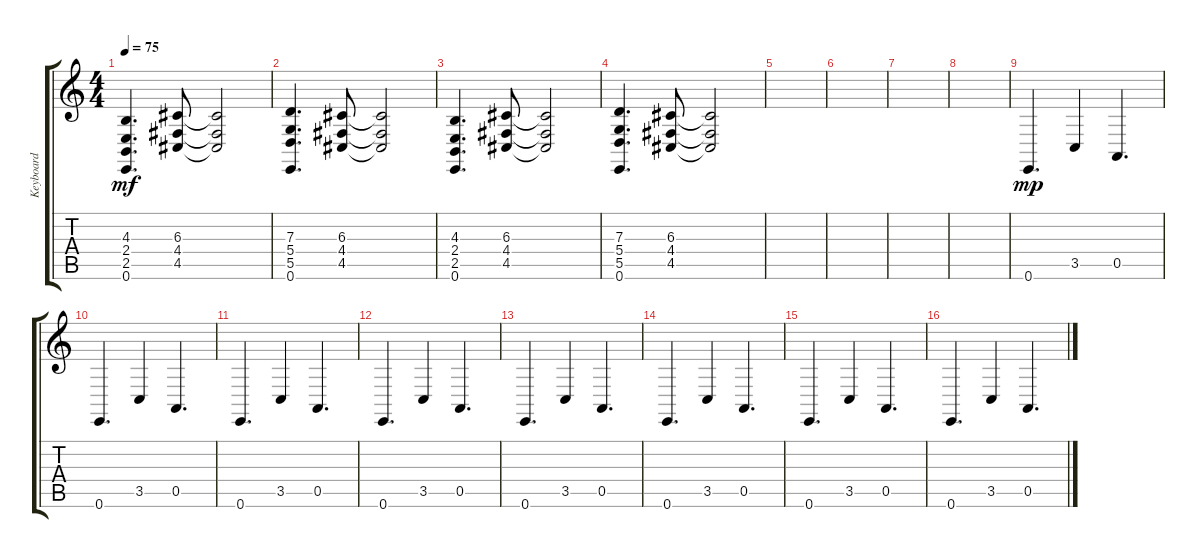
\track ("Keyboard" "Keyboard") {instrument tremolostrings}
\staff {score tabs}
\tuning (E4 B3 G3 D3 A2 E2) {hide}
\ts (4 4)
\tempo 75
\clef g2
\ks c
(4.3 2.4 2.5 0.6).4{d dy mf} (6.3 4.4 4.5).8 (6.3{t} 4.4{t} 4.5{t}).2 |
(7.3 5.4 5.5 0.6).4{d} (6.3 4.4 4.5).8 (6.3{t} 4.4{t} 4.5{t}).2 |
(4.3 2.4 2.5 0.6).4{d} (6.3 4.4 4.5).8 (6.3{t} 4.4{t} 4.5{t}).2 |
(7.3 5.4 5.5 0.6).4{d} (6.3 4.4 4.5).8 (6.3{t} 4.4{t} 4.5{t}).2 |
|
|
|
|
0.6.4{d dy mp} 3.5.4 0.5.4{d} |
0.6.4{d} 3.5.4 0.5.4{d} |
0.6.4{d} 3.5.4 0.5.4{d} |
0.6.4{d} 3.5.4 0.5.4{d} |
0.6.4{d} 3.5.4 0.5.4{d} |
0.6.4{d} 3.5.4 0.5.4{d} |
0.6.4{d} 3.5.4 0.5.4{d} |
0.6.4{d} 3.5.4 0.5.4{d}
